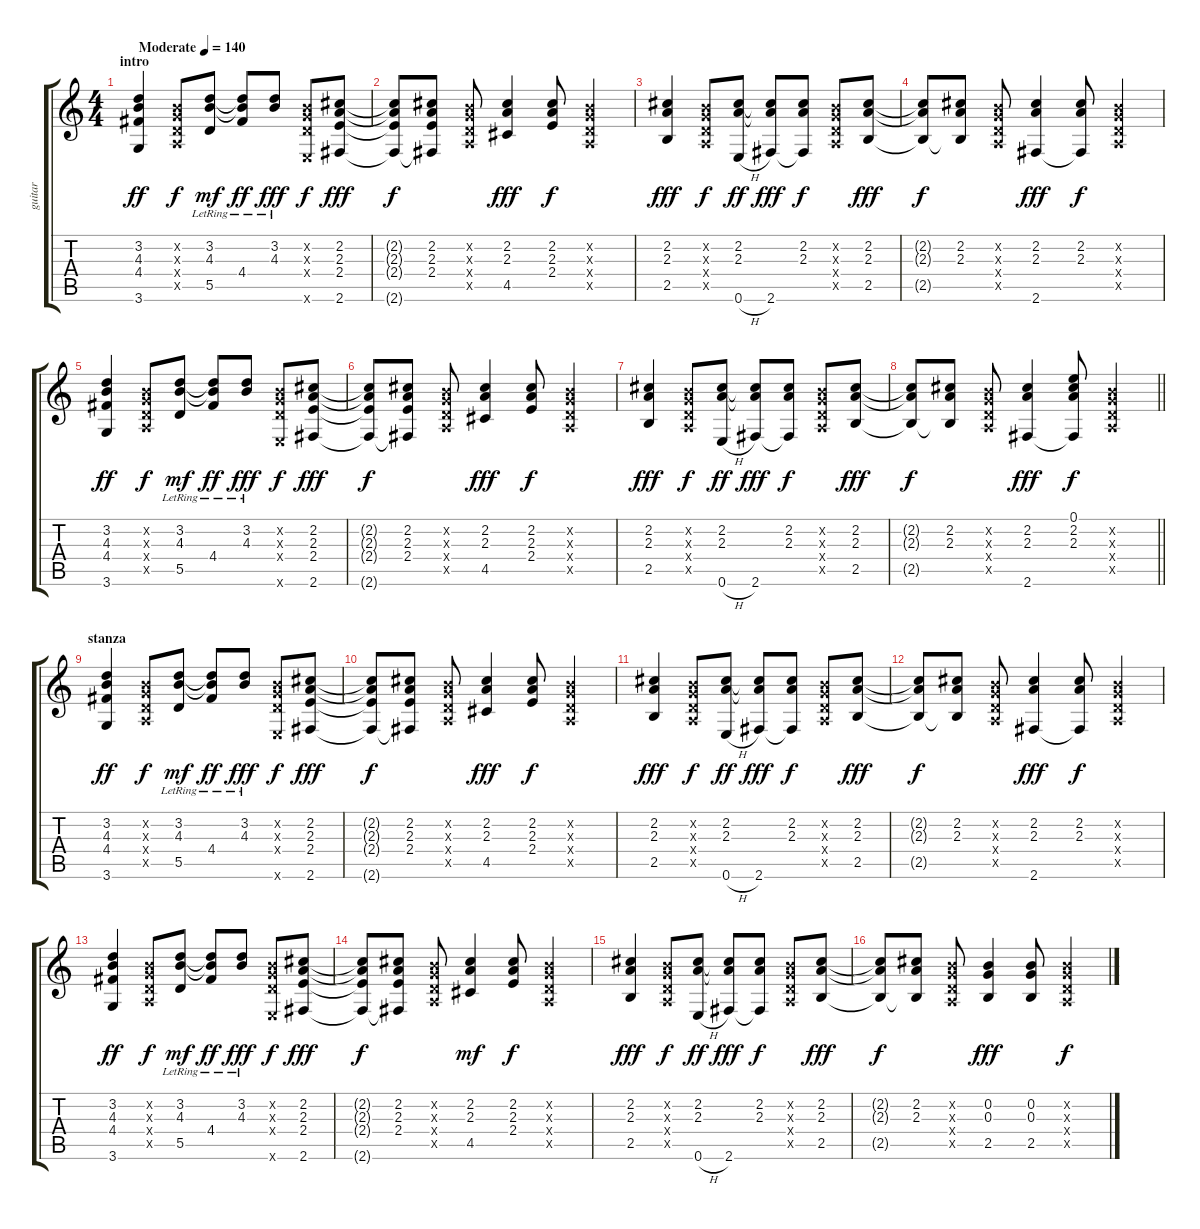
\track ("guitar" "guitar") {instrument acousticguitarnylon}
\staff {score tabs}
\tuning (E4 B3 G3 D3 A2 E2) {hide}
\ts (4 4)
\section ("" "intro")
\tempo (140 "Moderate")
\clef g2
\ks c
(3.2 4.3 4.4 3.6).4{dy ff instrument acousticguitarnylon} (0.2{x} 0.3{x} 0.4{x} 0.5{x}).8{dy f} (3.2 4.3 5.5{lr}).8{dy mf} (3.2{t} 4.3{t} 4.4{lr}).8{dy ff} (3.2{lr} 4.3{lr}).8{dy fff} (0.2{x} 0.3{x} 0.4{x} 0.6{x}).8{dy f} (2.2 2.3 2.4 2.6).8{dy fff} |
(2.2{t} 2.3{t} 2.4{t} 2.6{t}).8{dy f} (2.2 2.3 2.4 2.6{t}).8 (0.2{x} 0.3{x} 0.4{x} 0.5{x}).8 (2.2 2.3 4.5).4{dy fff} (2.2 2.3 2.4).8{dy f} (0.2{x} 0.3{x} 0.4{x} 0.5{x}).4 |
(2.2 2.3 2.5).4{dy fff} (0.2{x} 0.3{x} 0.4{x} 0.5{x}).8{dy f} (2.2 2.3 0.6{h}).8{dy ff} (2.2{t} 2.3{t} 2.6).8{dy fff} (2.2 2.3 2.6{t}).8{dy f} (0.2{x} 0.3{x} 0.4{x} 0.5{x}).8 (2.2 2.3 2.5).8{dy fff} |
(2.2{t} 2.3{t} 2.5{t}).8{dy f} (2.2 2.3 2.5{t}).8 (0.2{x} 0.3{x} 0.4{x} 0.5{x}).8 (2.2 2.3 2.6).4{dy fff} (2.2 2.3 2.6{t}).8{dy f} (0.2{x} 0.3{x} 0.4{x} 0.5{x}).4 |
(3.2 4.3 4.4 3.6).4{dy ff} (0.2{x} 0.3{x} 0.4{x} 0.5{x}).8{dy f} (3.2 4.3 5.5{lr}).8{dy mf} (3.2{t} 4.3{t} 4.4{lr}).8{dy ff} (3.2{lr} 4.3{lr}).8{dy fff} (0.2{x} 0.3{x} 0.4{x} 0.6{x}).8{dy f} (2.2 2.3 2.4 2.6).8{dy fff} |
(2.2{t} 2.3{t} 2.4{t} 2.6{t}).8{dy f} (2.2 2.3 2.4 2.6{t}).8 (0.2{x} 0.3{x} 0.4{x} 0.5{x}).8 (2.2 2.3 4.5).4{dy fff} (2.2 2.3 2.4).8{dy f} (0.2{x} 0.3{x} 0.4{x} 0.5{x}).4 |
(2.2 2.3 2.5).4{dy fff} (0.2{x} 0.3{x} 0.4{x} 0.5{x}).8{dy f} (2.2 2.3 0.6{h}).8{dy ff} (2.2{t} 2.3{t} 2.6).8{dy fff} (2.2 2.3 2.6{t}).8{dy f} (0.2{x} 0.3{x} 0.4{x} 0.5{x}).8 (2.2 2.3 2.5).8{dy fff} |
\barLineRight lightlight
(2.2{t} 2.3{t} 2.5{t}).8{dy f} (2.2 2.3 2.5{t}).8 (0.2{x} 0.3{x} 0.4{x} 0.5{x}).8 (2.2 2.3 2.6).4{dy fff} (0.1 2.2 2.3 2.6{t}).8{dy f} (0.2{x} 0.3{x} 0.4{x} 0.5{x}).4 |
\section ("" "stanza")
(3.2 4.3 4.4 3.6).4{dy ff} (0.2{x} 0.3{x} 0.4{x} 0.5{x}).8{dy f} (3.2 4.3 5.5{lr}).8{dy mf} (3.2{t} 4.3{t} 4.4{lr}).8{dy ff} (3.2{lr} 4.3{lr}).8{dy fff} (0.2{x} 0.3{x} 0.4{x} 0.6{x}).8{dy f} (2.2 2.3 2.4 2.6).8{dy fff} |
(2.2{t} 2.3{t} 2.4{t} 2.6{t}).8{dy f} (2.2 2.3 2.4 2.6{t}).8 (0.2{x} 0.3{x} 0.4{x} 0.5{x}).8 (2.2 2.3 4.5).4{dy fff} (2.2 2.3 2.4).8{dy f} (0.2{x} 0.3{x} 0.4{x} 0.5{x}).4 |
(2.2 2.3 2.5).4{dy fff} (0.2{x} 0.3{x} 0.4{x} 0.5{x}).8{dy f} (2.2 2.3 0.6{h}).8{dy ff} (2.2{t} 2.3{t} 2.6).8{dy fff} (2.2 2.3 2.6{t}).8{dy f} (0.2{x} 0.3{x} 0.4{x} 0.5{x}).8 (2.2 2.3 2.5).8{dy fff} |
(2.2{t} 2.3{t} 2.5{t}).8{dy f} (2.2 2.3 2.5{t}).8 (0.2{x} 0.3{x} 0.4{x} 0.5{x}).8 (2.2 2.3 2.6).4{dy fff} (2.2 2.3 2.6{t}).8{dy f} (0.2{x} 0.3{x} 0.4{x} 0.5{x}).4 |
(3.2 4.3 4.4 3.6).4{dy ff} (0.2{x} 0.3{x} 0.4{x} 0.5{x}).8{dy f} (3.2 4.3 5.5{lr}).8{dy mf} (3.2{t} 4.3{t} 4.4{lr}).8{dy ff} (3.2{lr} 4.3{lr}).8{dy fff} (0.2{x} 0.3{x} 0.4{x} 0.6{x}).8{dy f} (2.2 2.3 2.4 2.6).8{dy fff} |
(2.2{t} 2.3{t} 2.4{t} 2.6{t}).8{dy f} (2.2 2.3 2.4 2.6{t}).8 (0.2{x} 0.3{x} 0.4{x} 0.5{x}).8 (2.2 2.3 4.5).4{dy mf} (2.2 2.3 2.4).8{dy f} (0.2{x} 0.3{x} 0.4{x} 0.5{x}).4 |
(2.2 2.3 2.5).4{dy fff} (0.2{x} 0.3{x} 0.4{x} 0.5{x}).8{dy f} (2.2 2.3 0.6{h}).8{dy ff} (2.2{t} 2.3{t} 2.6).8{dy fff} (2.2 2.3 2.6{t}).8{dy f} (0.2{x} 0.3{x} 0.4{x} 0.5{x}).8 (2.2 2.3 2.5).8{dy fff} |
(2.2{t} 2.3{t} 2.5{t}).8{dy f} (2.2 2.3 2.5{t}).8 (0.2{x} 0.3{x} 0.4{x} 0.5{x}).8 (0.2 0.3 2.5).4{dy fff} (0.2 0.3 2.5).8 (0.2{x} 0.3{x} 0.4{x} 0.5{x}).4{dy f}
